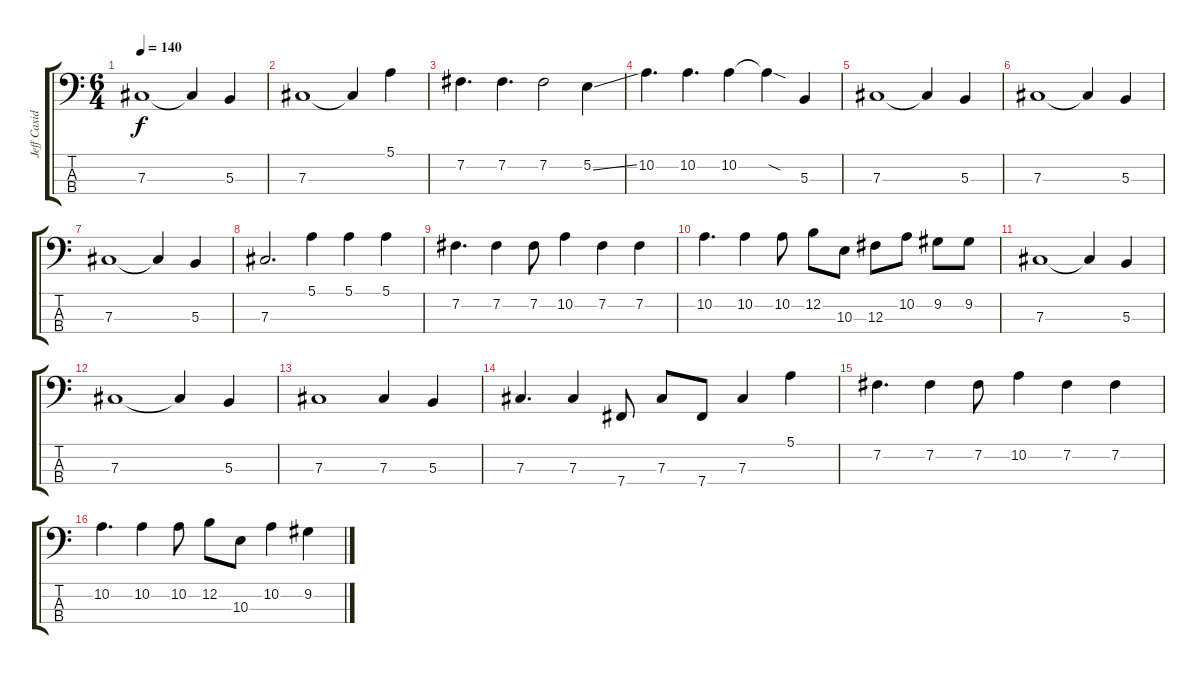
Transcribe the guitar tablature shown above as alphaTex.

\track ("Jeff Caxide" "Jeff Caxid") {instrument electricbassfinger}
\staff {score tabs}
\tuning (E2 B1 Gb1 B0) {hide}
\ts (6 4)
\tempo 140
\clef f4
\ks c
7.3.1{dy f} 7.3{t}.4 5.3.4 |
7.3.1 7.3{t}.4 5.1.4 |
7.2.4{d} 7.2.4{d} 7.2.2 5.2{ss}.4 |
10.2.4{d} 10.2.4{d} 10.2.4 10.2{sod t}.4 5.3.4 |
7.3.1 7.3{t}.4 5.3.4 |
7.3.1 7.3{t}.4 5.3.4 |
7.3.1 7.3{t}.4 5.3.4 |
7.3.2{d} 5.1.4 5.1.4 5.1.4 |
7.2.4{d} 7.2.4 7.2.8 10.2.4 7.2.4 7.2.4 |
10.2.4{d} 10.2.4 10.2.8 12.2.8 10.3.8 12.3.8 10.2.8 9.2.8 9.2.8 |
7.3.1 7.3{t}.4 5.3.4 |
7.3.1 7.3{t}.4 5.3.4 |
7.3.1 7.3.4 5.3.4 |
7.3.4{d} 7.3.4 7.4.8 7.3.8 7.4.8 7.3.4 5.1.4 |
7.2.4{d} 7.2.4 7.2.8 10.2.4 7.2.4 7.2.4 |
10.2.4{d} 10.2.4 10.2.8 12.2.8 10.3.8 10.2.4 9.2.4
